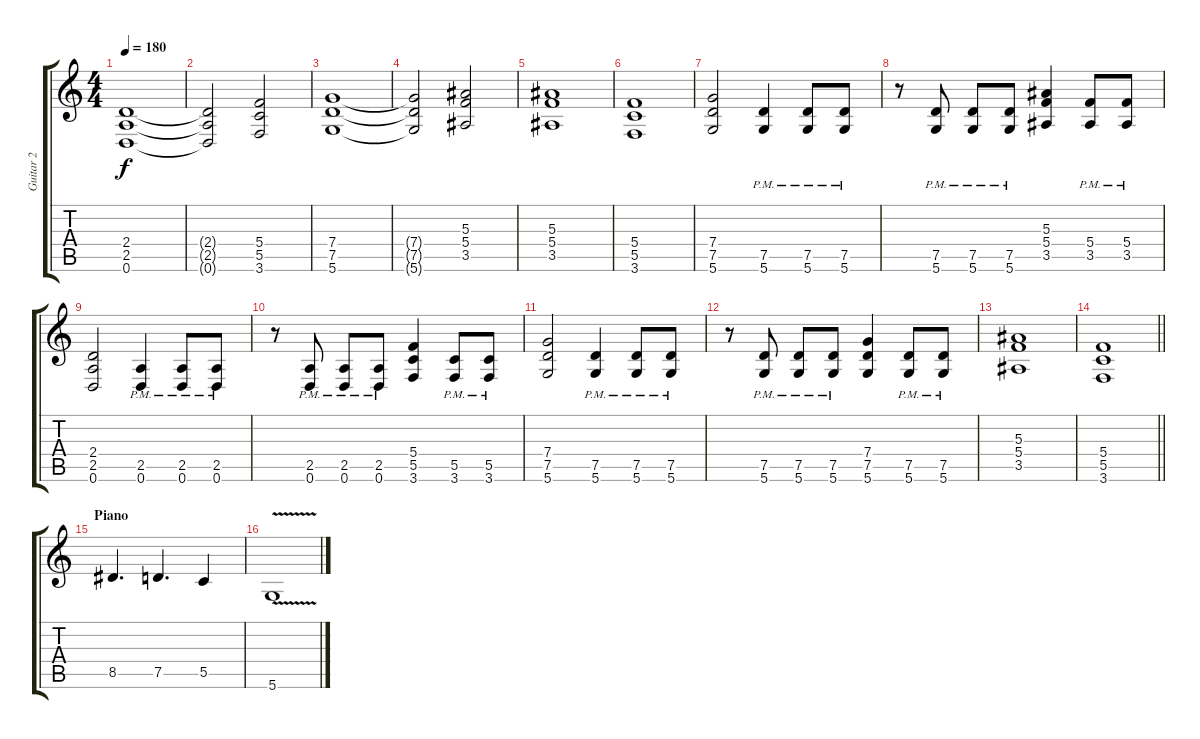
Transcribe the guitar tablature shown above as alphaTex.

\track ("Guitar 2" "Guitar 2") {instrument distortionguitar}
\staff {score tabs}
\tuning (D4 A3 F3 C3 G2 D2) {hide}
\ts (4 4)
\tempo 180
\clef g2
\ks c
(2.4 2.5 0.6).1{dy f} |
(2.4{t} 2.5{t} 0.6{t}).2 (5.4 5.5 3.6).2 |
(7.4 7.5 5.6).1 |
(7.4{t} 7.5{t} 5.6{t}).2 (5.3 5.4 3.5).2 |
(5.3 5.4 3.5).1 |
(5.4 5.5 3.6).1 |
(7.4 7.5 5.6).2 (7.5{pm} 5.6{pm}).4 (7.5{pm} 5.6{pm}).8 (7.5{pm} 5.6{pm}).8 |
r.8 (7.5{pm} 5.6{pm}).8 (7.5{pm} 5.6{pm}).8 (7.5{pm} 5.6{pm}).8 (5.3 5.4 3.5).4 (5.4{pm} 3.5{pm}).8 (5.4{pm} 3.5{pm}).8 |
(2.4 2.5 0.6).2 (2.5{pm} 0.6{pm}).4 (2.5{pm} 0.6{pm}).8 (2.5{pm} 0.6{pm}).8 |
r.8 (2.5{pm} 0.6{pm}).8 (2.5{pm} 0.6{pm}).8 (2.5{pm} 0.6{pm}).8 (5.4 5.5 3.6).4 (5.5{pm} 3.6{pm}).8 (5.5{pm} 3.6{pm}).8 |
(7.4 7.5 5.6).2 (7.5{pm} 5.6{pm}).4 (7.5{pm} 5.6{pm}).8 (7.5{pm} 5.6{pm}).8 |
r.8 (7.5{pm} 5.6{pm}).8 (7.5{pm} 5.6{pm}).8 (7.5{pm} 5.6{pm}).8 (7.4 7.5 5.6).4 (7.5{pm} 5.6{pm}).8 (7.5{pm} 5.6{pm}).8 |
(5.3 5.4 3.5).1 |
\barLineRight lightlight
(5.4 5.5 3.6).1 |
\section ("" "Piano")
8.5.4{d volume 13} 7.5.4{d} 5.5.4 |
5.6{v}.1
